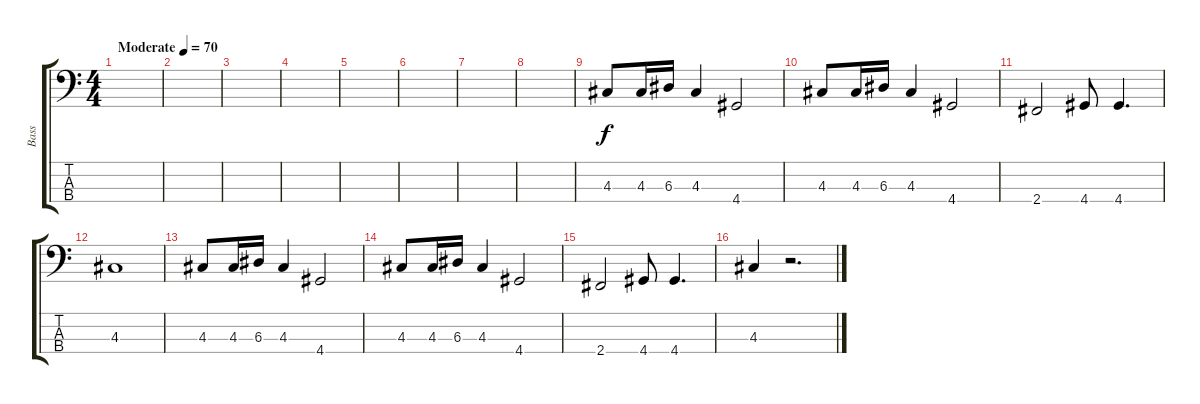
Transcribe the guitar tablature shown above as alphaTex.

\track ("Bass" "Bass") {instrument electricbassfinger}
\staff {score tabs}
\tuning (G2 D2 A1 E1) {hide}
\ts (4 4)
\tempo (70 "Moderate")
\clef f4
\ks c
|
|
|
|
|
|
|
|
4.3.8 4.3.16 6.3.16 4.3.4 4.4.2 |
4.3.8 4.3.16 6.3.16 4.3.4 4.4.2 |
2.4.2 4.4.8 4.4.4{d} |
4.3.1 |
4.3.8 4.3.16 6.3.16 4.3.4 4.4.2 |
4.3.8 4.3.16 6.3.16 4.3.4 4.4.2 |
2.4.2 4.4.8 4.4.4{d} |
4.3.4 r.2{d}
